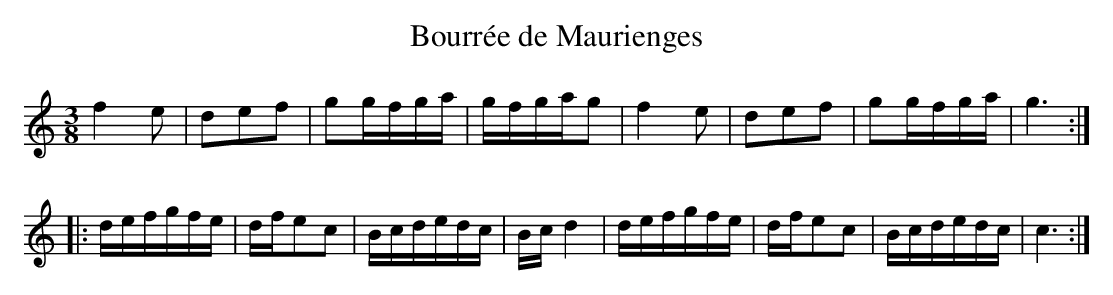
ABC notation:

X:1
T:Bourrée de Maurienges
M:3/8
L:1/16
K:C
f4e2|d2e2f2|g2gfga|gfgag2|\
f4e2|d2e2f2|g2gfga|g6:|
|:defgfe|dfe2c2|Bcdedc|Bcd4|\
defgfe|dfe2c2|Bcdedc|c6:|
